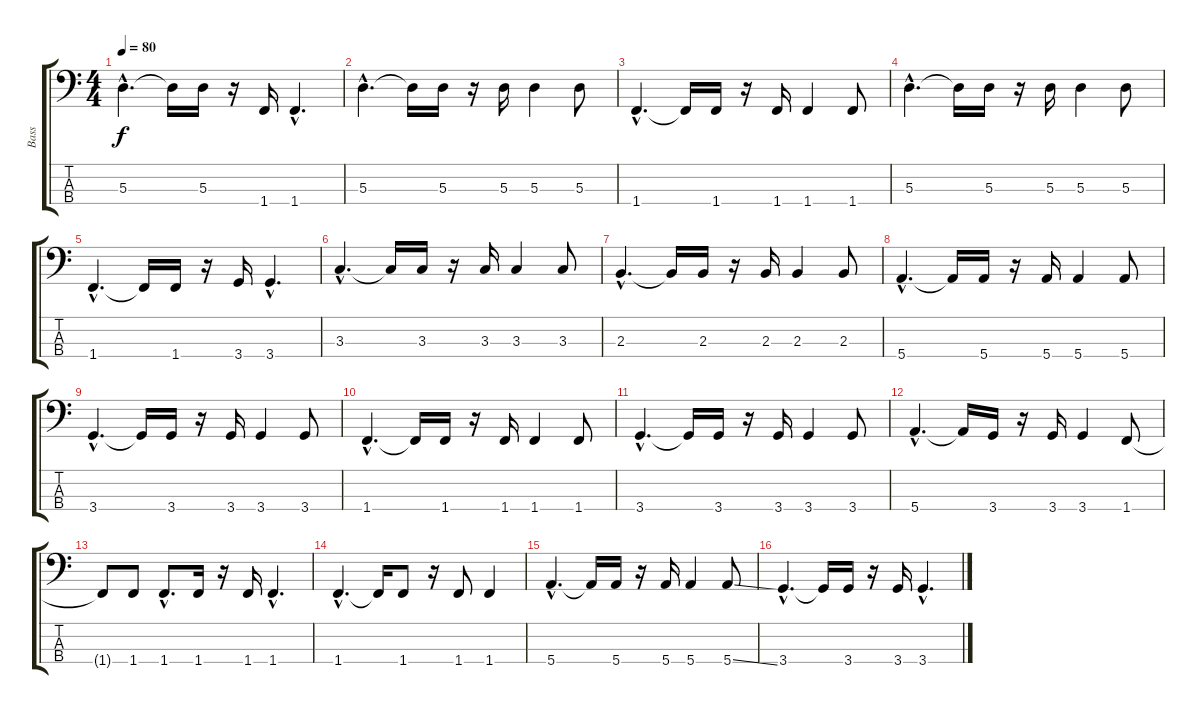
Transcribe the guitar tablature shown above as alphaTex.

\track ("Bass" "Bass") {instrument acousticguitarnylon}
\staff {score tabs}
\tuning (G2 D2 A1 E1) {hide}
\ts (4 4)
\tempo 80
\clef f4
\ks c
5.3{hac}.4{d dy f} 5.3{t}.16 5.3.16 r.16 1.4.16 1.4{hac}.4{d} |
5.3{hac}.4{d} 5.3{t}.16 5.3.16 r.16 5.3.16 5.3.4 5.3.8 |
1.4{hac}.4{d} 1.4{t}.16 1.4.16 r.16 1.4.16 1.4.4 1.4.8 |
5.3{hac}.4{d} 5.3{t}.16 5.3.16 r.16 5.3.16 5.3.4 5.3.8 |
1.4{hac}.4{d} 1.4{t}.16 1.4.16 r.16 3.4.16 3.4{hac}.4{d} |
3.3{hac}.4{d} 3.3{t}.16 3.3.16 r.16 3.3.16 3.3.4 3.3.8 |
2.3{hac}.4{d} 2.3{t}.16 2.3.16 r.16 2.3.16 2.3.4 2.3.8 |
5.4{hac}.4{d} 5.4{t}.16 5.4.16 r.16 5.4.16 5.4.4 5.4.8 |
3.4{hac}.4{d} 3.4{t}.16 3.4.16 r.16 3.4.16 3.4.4 3.4.8 |
1.4{hac}.4{d} 1.4{t}.16 1.4.16 r.16 1.4.16 1.4.4 1.4.8 |
3.4{hac}.4{d} 3.4{t}.16 3.4.16 r.16 3.4.16 3.4.4 3.4.8 |
5.4{hac}.4{d} 5.4{t}.16 3.4.16 r.16 3.4.16 3.4.4 1.4.8 |
1.4{t}.8 1.4.8 1.4{hac}.8{d} 1.4.16 r.16 1.4.16 1.4{hac}.4{d} |
1.4{hac}.4{d} 1.4{t}.16 1.4.8 r.16 1.4.8 1.4.4 |
5.4{hac}.4{d} 5.4{t}.16 5.4.16 r.16 5.4.16 5.4.4 5.4{ss}.8 |
3.4{hac}.4{d} 3.4{t}.16 3.4.16 r.16 3.4.16 3.4{hac}.4{d}
